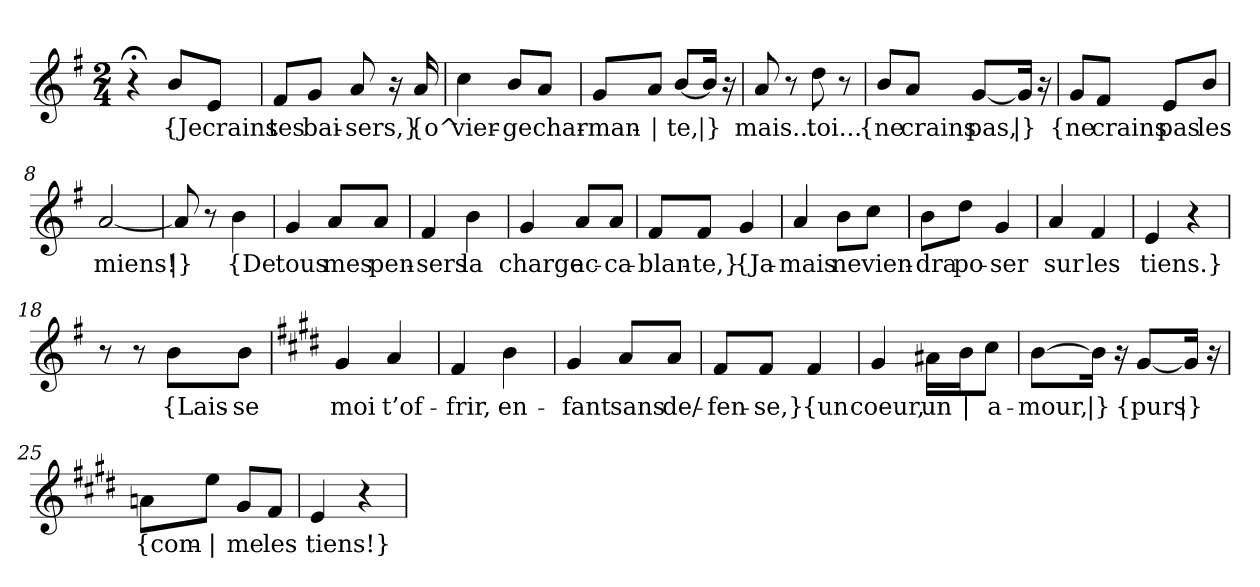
**kern	**text
*part1	*part1
*staff1	*staff1
*clefG2	*
*k[f#]	*
*M2/4	*
=1	=1
4r;<	.
!	!LO:LY:b
8b/L	{Je
!	!LO:LY:b
8e/J	crains
=2	=2
!	!LO:LY:b
8f#/L	tes
!	!LO:LY:b
8g/J	bai-
!	!LO:LY:b
8a/	-sers,}
16r	.
!	!LO:LY:b
16a/	{o^
=3	=3
!	!LO:LY:b
4cc\	vier-
!	!LO:LY:b
8b/L	-ge
!	!LO:LY:b
8a/J	char-
=4	=4
!	!LO:LY:b
8g/L	-man-
!	!LO:LY:b
8a/J	|
!	!LO:LY:b
[8b/L	-te,
!	!LO:LY:b
16b/Jk]	|}
16r	.
=5	=5
!	!LO:LY:b
8a/	mais...
8r	.
!	!LO:LY:b
8dd\	toi...
8r	.
=6	=6
!	!LO:LY:b
8b/L	{ne
!	!LO:LY:b
8a/J	crains
!	!LO:LY:b
[8g/L	pas,
!	!LO:LY:b
16g/Jk]	|}
16r	.
!!LO:LB:g=z
=7	=7
!	!LO:LY:b
8g/L	{ne
!	!LO:LY:b
8f#/J	crains
!	!LO:LY:b
8e/L	pas
!	!LO:LY:b
8b/J	les
=8	=8
!	!LO:LY:b
[2a/	miens!
=9	=9
!	!LO:LY:b
8a/]	|}
8r	.
!	!LO:LY:b
4b\	{De
=10	=10
!	!LO:LY:b
4g/	tous
!	!LO:LY:b
8a/L	mes
!	!LO:LY:b
8a/J	pen-
=11	=11
!	!LO:LY:b
4f#/	-sers
!	!LO:LY:b
4b\	la
=12	=12
!	!LO:LY:b
4g/	charge
!	!LO:LY:b
8a/L	ac-
!	!LO:LY:b
8a/J	-ca-
=13	=13
!	!LO:LY:b
8f#/L	-blan-
!	!LO:LY:b
8f#/J	-te,}
!	!LO:LY:b
4g/	{Ja-
!!LO:LB:g=z
=14	=14
!	!LO:LY:b
4a/	-mais
!	!LO:LY:b
8b\L	ne
!	!LO:LY:b
8cc\J	vien-
=15	=15
!	!LO:LY:b
8b\L	-dra
!	!LO:LY:b
8dd\J	po-
!	!LO:LY:b
4g/	-ser
=16	=16
!	!LO:LY:b
4a/	sur
!	!LO:LY:b
4f#/	les
=17	=17
!	!LO:LY:b
4e/	tiens.}
4r	.
=18	=18
8r	.
8r	.
!	!LO:LY:b
8b\L	{Lais-
!	!LO:LY:b
8b\J	-se
=19	=19
*k[f#c#g#d#]	*
!	!LO:LY:b
4g#/	moi
!	!LO:LY:b
4a/	t’of-
=20	=20
!	!LO:LY:b
4f#/	-frir,
!	!LO:LY:b
4b\	en-
=21	=21
!	!LO:LY:b
4g#/	-fant
!	!LO:LY:b
8a/L	sans
!	!LO:LY:b
8a/J	de/-
!!LO:LB:g=z
=22	=22
!	!LO:LY:b
8f#/L	-fen-
!	!LO:LY:b
8f#/J	-se,}
!	!LO:LY:b
4f#/	{un
=23	=23
!	!LO:LY:b
4g#/	coeur,
!	!LO:LY:b
16a#X\LL	un
!	!LO:LY:b
16b\J	|
!	!LO:LY:b
8cc#\J	a-
=24	=24
!	!LO:LY:b
[8b\L	-mour,
!	!LO:LY:b
16b\Jk]	|}
16r	.
!	!LO:LY:b
[8g#/L	{purs
!	!LO:LY:b
16g#/Jk]	|}
16r	.
=25	=25
!	!LO:LY:b
8an\L	{com-
!	!LO:LY:b
8ee\J	|
!	!LO:LY:b
8g#/L	-me
!	!LO:LY:b
8f#/J	les
=26	=26
!	!LO:LY:b
4e/	tiens!}
4r	.
=	=
*-	*-
